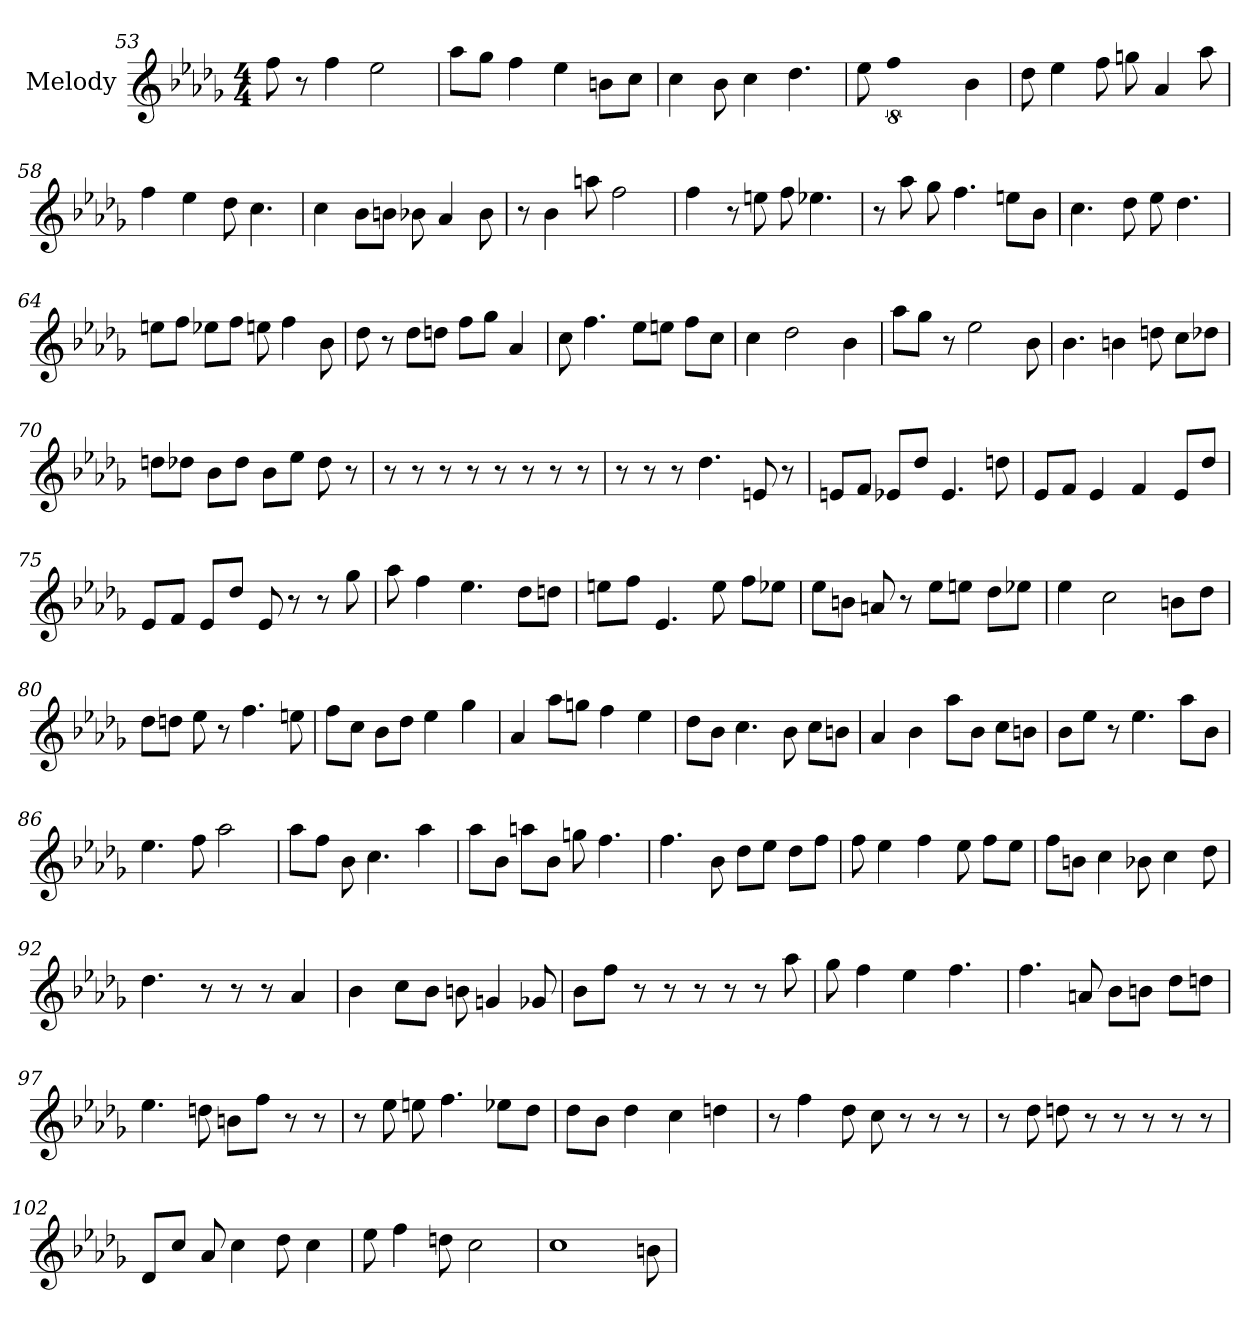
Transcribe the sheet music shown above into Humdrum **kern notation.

**kern
*part1
*staff1
*I"Melody
*clefG2
*k[b-e-a-d-g-]
*D-:
*M4/4
=53
8ff
8r
4ff
2ee-
=54
8aa-\L
8gg-\J
4ff
4ee-
8b\L
8cc\J
=55
4cc
8b-
4cc
4.dd-
=56
8ee-
!LO:N:vis=2
8%5ff
4b-
=57
8dd-
4ee-
8ff
8gg
4a-
8aa-
=58
4ff
4ee-
8dd-
4.cc
=59
4cc
8b-\L
8b\J
8b-
4a-
8b-
=60
8r
4b-
8aa
2ff
=61
4ff
8r
8ee
8ff
4.ee-
=62
8r
8aa-
8gg-
4.ff
8ee\L
8b-\J
=63
4.cc
8dd-
8ee-
4.dd-
=64
8ee\L
8ff\J
8ee-\L
8ff\J
8ee
4ff
8b-
=65
8dd-
8r
8dd-\L
8dd\J
8ff\L
8gg-\J
4a-
=66
8cc
4.ff
8ee-\L
8ee\J
8ff\L
8cc\J
=67
4cc
2dd-
4b-
=68
8aa-\L
8gg-\J
8r
2ee-
8b-
=69
4.b-
4b
8dd
8cc\L
8dd-\J
=70
8dd\L
8dd-\J
8b-\L
8dd-\J
8b-\L
8ee-\J
8dd-
8r
=71
8r
8r
8r
8r
8r
8r
8r
8r
=72
8r
8r
8r
4.dd-
8e
8r
=73
8e/L
8f/J
8e-/L
8dd-/J
4.e-
8dd
=74
8e-/L
8f/J
4e-
4f
8e-/L
8dd-/J
=75
8e-/L
8f/J
8e-/L
8dd-/J
8e-
8r
8r
8gg-
=76
8aa-
4ff
4.ee-
8dd-\L
8dd\J
=77
8ee\L
8ff\J
4.e-
8ee
8ff\L
8ee-\J
=78
8ee-\L
8b\J
8a
8r
8ee-\L
8ee\J
8dd-\L
8ee-\J
=79
4ee-
2cc
8b\L
8dd-\J
=80
8dd-\L
8dd\J
8ee-
8r
4.ff
8ee
=81
8ff\L
8cc\J
8b-\L
8dd-\J
4ee-
4gg-
=82
4a-
8aa-\L
8gg\J
4ff
4ee-
=83
8dd-\L
8b-\J
4.cc
8b-
8cc\L
8b\J
=84
4a-
4b-
8aa-\L
8b-\J
8cc\L
8b\J
=85
8b-\L
8ee-\J
8r
4.ee-
8aa-\L
8b-\J
=86
4.ee-
8ff
2aa-
=87
8aa-\L
8ff\J
8b-
4.cc
4aa-
=88
8aa-\L
8b-\J
8aa\L
8b-\J
8gg
4.ff
=89
4.ff
8b-
8dd-\L
8ee-\J
8dd-\L
8ff\J
=90
8ff
4ee-
4ff
8ee-
8ff\L
8ee-\J
=91
8ff\L
8b\J
4cc
8b-
4cc
8dd-
=92
4.dd-
8r
8r
8r
4a-
=93
4b-
8cc\L
8b-\J
8b
4g
8g-
=94
8b-\L
8ff\J
8r
8r
8r
8r
8r
8aa-
=95
8gg-
4ff
4ee-
4.ff
=96
4.ff
8a
8b-\L
8b\J
8dd-\L
8dd\J
=97
4.ee-
8dd
8b\L
8ff\J
8r
8r
=98
8r
8ee-
8ee
4.ff
8ee-\L
8dd-\J
=99
8dd-\L
8b-\J
4dd-
4cc
4dd
=100
8r
4ff
8dd-
8cc
8r
8r
8r
=101
8r
8dd-
8dd
8r
8r
8r
8r
8r
=102
8d-/L
8cc/J
8a-
4cc
8dd-
4cc
=103
8ee-
4ff
8dd
2cc
=104
!LO:N:vis=1
2..cc
8b
=
*-
